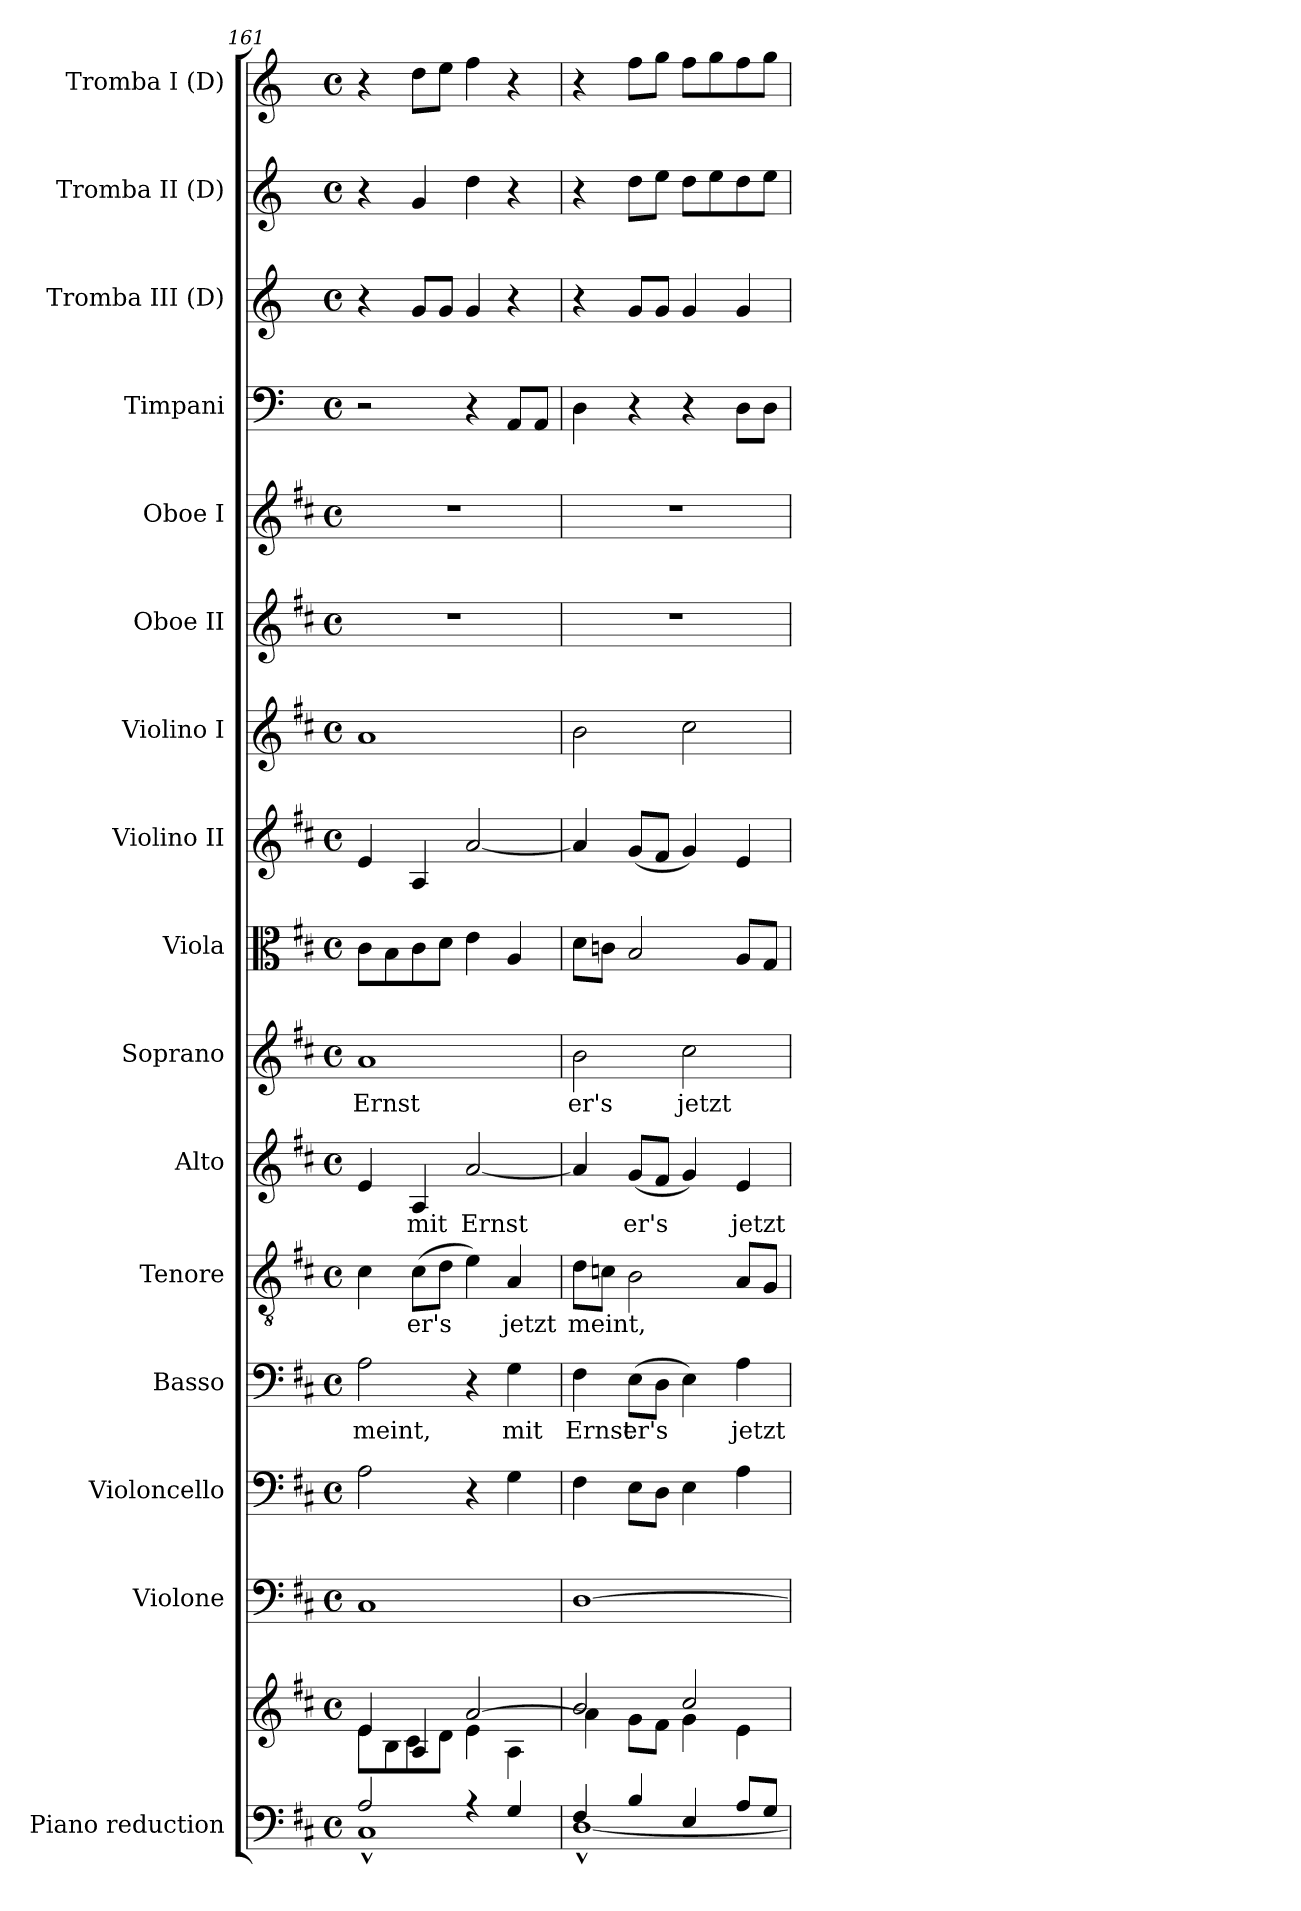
**kern	**kern	**kern	**kern	**kern	**text	**kern	**text	**kern	**text	**kern	**text	**kern	**kern	**kern	**kern	**kern	**kern	**kern	**kern	**kern
*part16	*part16	*part15	*part14	*part13	*part13	*part12	*part12	*part11	*part11	*part10	*part10	*part9	*part8	*part7	*part6	*part5	*part4	*part3	*part2	*part1
*staff17	*staff16	*staff15	*staff14	*staff13	*staff13	*staff12	*staff12	*staff11	*staff11	*staff10	*staff10	*staff9	*staff8	*staff7	*staff6	*staff5	*staff4	*staff3	*staff2	*staff1
*I"Piano reduction	*	*I"Violone	*I"Violoncello	*I"Basso	*	*I"Tenore	*	*I"Alto	*	*I"Soprano	*	*I"Viola	*I"Violino II	*I"Violino I	*I"Oboe II	*I"Oboe I	*I"Timpani	*I"Tromba III (D)	*I"Tromba II (D)	*I"Tromba I (D)
*I'Pno	*	*	*	*	*	*	*	*	*	*	*	*	*	*	*I'Ob	*I'Ob	*I'Timp	*	*	*
*clefF4	*clefG2	*clefF4	*clefF4	*clefF4	*	*clefGv2	*	*clefG2	*	*clefG2	*	*clefC3	*clefG2	*clefG2	*clefG2	*clefG2	*clefF4	*clefG2	*clefG2	*clefG2
*	*	*ITrd7c12	*	*	*	*	*	*	*	*	*	*	*	*	*	*	*	*ITrd-1c-2	*ITrd-1c-2	*ITrd-1c-2
*k[f#c#]	*k[f#c#]	*k[f#c#]	*k[f#c#]	*k[f#c#]	*	*k[f#c#]	*	*k[f#c#]	*	*k[f#c#]	*	*k[f#c#]	*k[f#c#]	*k[f#c#]	*k[f#c#]	*k[f#c#]	*k[]	*k[f#c#]	*k[f#c#]	*k[f#c#]
*M4/4	*M4/4	*M4/4	*M4/4	*M4/4	*	*M4/4	*	*M4/4	*	*M4/4	*	*M4/4	*M4/4	*M4/4	*M4/4	*M4/4	*M4/4	*M4/4	*M4/4	*M4/4
*met(c)	*met(c)	*met(c)	*met(c)	*met(c)	*	*met(c)	*	*met(c)	*	*met(c)	*	*met(c)	*met(c)	*met(c)	*met(c)	*met(c)	*met(c)	*met(c)	*met(c)	*met(c)
=161	=161	=161	=161	=161	=161	=161	=161	=161	=161	=161	=161	=161	=161	=161	=161	=161	=161	=161	=161	=161
*^	*^	*	*	*	*	*	*	*	*	*	*	*	*	*	*	*	*	*	*	*
!	!	!	!	!	!	!	!LO:LY:b	!	!	!	!	!	!LO:LY:b	!	!	!	!	!	!	!	!	!
2A/	1C#^^	4e/	8e\L	1CC#	2A\	2A\	meint,	4c#\	.	4e/	.	1a	Ernst	8c#\L	4e/	1a	1r	1r	2r	4r	4r	4r
.	.	.	8B\	.	.	.	.	.	.	.	.	.	.	8B\	.	.	.	.	.	.	.	.
!	!	!	!	!	!	!	!	!	!LO:LY:b	!	!LO:LY:b	!	!	!	!	!	!	!	!	!	!	!
.	.	4A/	8c#\	.	.	.	.	(>8c#\L	er's	4A/	mit	.	.	8c#\	4A/	.	.	.	.	8a/L	4a/	8ee\L
.	.	.	8d\J	.	.	.	.	8d\J	.	.	.	.	.	8d\J	.	.	.	.	.	8a/J	.	8ff#\J
!	!	!	!	!	!	!	!	!	!	!	!LO:LY:b	!	!	!	!	!	!	!	!	!	!	!
4r	.	[2a/	4e\	.	4r	4r	.	4e\)	.	[2a/	Ernst	.	.	4e\	[2a/	.	.	.	4r	4a/	4ee\	4gg\
!	!	!	!	!	!	!	!LO:LY:b	!	!LO:LY:b	!	!	!	!	!	!	!	!	!	!	!	!	!
4G/	.	.	4A\	.	4G\	4G\	mit	4A/	jetzt	.	.	.	.	4A/	.	.	.	.	8AA/L	4r	4r	4r
.	.	.	.	.	.	.	.	.	.	.	.	.	.	.	.	.	.	.	8AA/J	.	.	.
!!LO:PB:g=z
=162	=162	=162	=162	=162	=162	=162	=162	=162	=162	=162	=162	=162	=162	=162	=162	=162	=162	=162	=162	=162	=162	=162
!	!	!	!	!	!	!	!LO:LY:b	!	!LO:LY:b	!	!	!	!LO:LY:b	!	!	!	!	!	!	!	!	!
4F#/	[1D^^	2b/	4a\]	[1DD	4F#\	4F#\	Ernst	8d\L	meint,	4a/]	.	2b\	er's	8d\L	4a/]	2b\	1r	1r	4D\	4r	4r	4r
.	.	.	.	.	.	.	.	8cn\J	.	.	.	.	.	8cn\J	.	.	.	.	.	.	.	.
!	!	!	!	!	!	!	!LO:LY:b	!	!	!	!LO:LY:b	!	!	!	!	!	!	!	!	!	!	!
4B/	.	.	8g\L	.	8E\L	(>8E\L	er's	2B\	.	(<8g/L	er's	.	.	2B/	(<8g/L	.	.	.	4r	8a/L	8ee\L	8gg\L
.	.	.	8f#\J	.	8D\J	8D\J	.	.	.	8f#/J	.	.	.	.	8f#/J	.	.	.	.	8a/J	8ff#\J	8aa\J
!	!	!	!	!	!	!	!	!	!	!	!	!	!LO:LY:b	!	!	!	!	!	!	!	!	!
4E/	.	2cc#/	4g\	.	4E\	4E\)	.	.	.	4g/)	.	2cc#\	jetzt	.	4g/)	2cc#\	.	.	4r	4a/	8ee\L	8gg\L
.	.	.	.	.	.	.	.	.	.	.	.	.	.	.	.	.	.	.	.	.	8ff#\	8aa\
!	!	!	!	!	!	!	!LO:LY:b	!	!	!	!LO:LY:b	!	!	!	!	!	!	!	!	!	!	!
8A/L	.	.	4e\	.	4A\	4A\	jetzt	8A/L	.	4e/	jetzt	.	.	8A/L	4e/	.	.	.	8D\L	4a/	8ee\	8gg\
8G/J	.	.	.	.	.	.	.	8G/J	.	.	.	.	.	8G/J	.	.	.	.	8D\J	.	8ff#\J	8aa\J
*v	*v	*	*	*	*	*	*	*	*	*	*	*	*	*	*	*	*	*	*	*	*	*
*	*v	*v	*	*	*	*	*	*	*	*	*	*	*	*	*	*	*	*	*	*	*
=	=	=	=	=	=	=	=	=	=	=	=	=	=	=	=	=	=	=	=	=
*-	*-	*-	*-	*-	*-	*-	*-	*-	*-	*-	*-	*-	*-	*-	*-	*-	*-	*-	*-	*-
